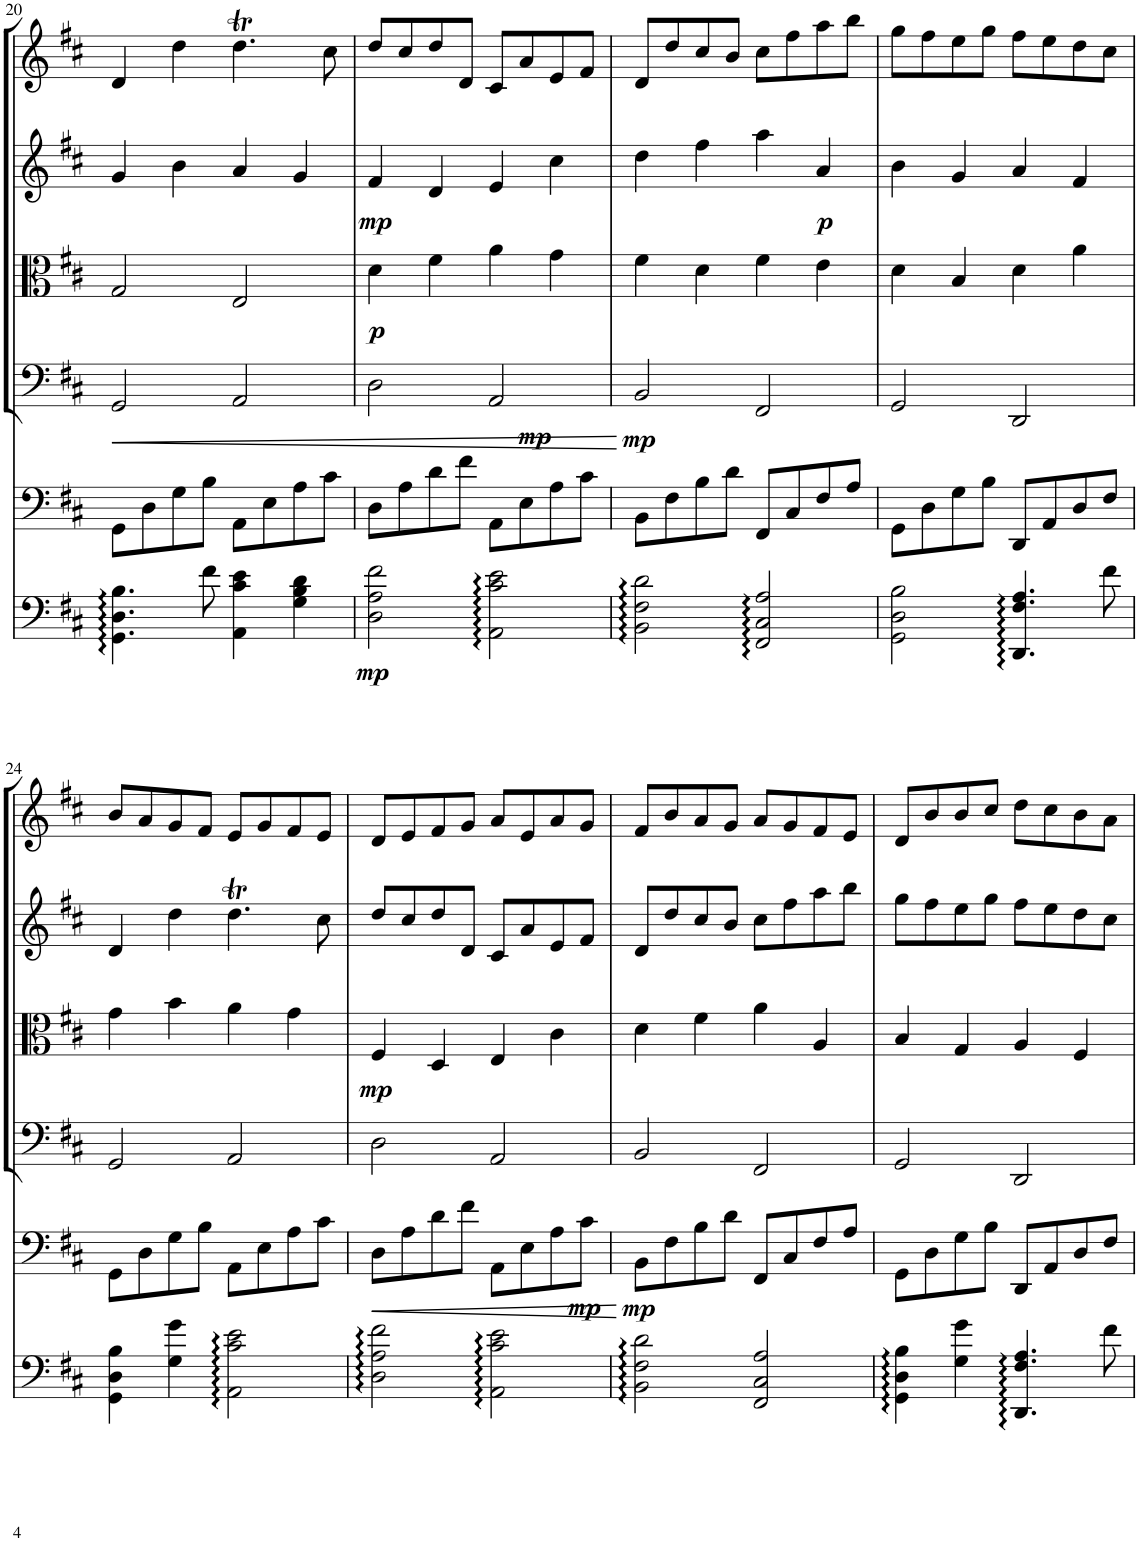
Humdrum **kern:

**kern	**dynam	**kern	**dynam	**kern	**dynam	**kern	**dynam	**kern	**dynam	**kern
*part6	*part6	*part5	*part5	*part4	*part4	*part3	*part3	*part2	*part2	*part1
*staff6	*staff6	*staff5	*staff5	*staff4	*staff4	*staff3	*staff3	*staff2	*staff2	*staff1
*I"Optional Piano	*	*I"Optional Violoncello	*	*I"Violoncello	*	*I"Viola	*	*I"Violin II	*	*I"Violin I
*I'Pno	*	*I'Vc	*	*I'Vc	*	*I'Vla	*	*I'Vln	*	*I'Vln
!!LO:PB:g=z
*clefF4	*	*clefF4	*	*clefF4	*	*clefC3	*	*clefG2	*	*clefG2
*k[f#c#]	*	*k[f#c#]	*	*k[f#c#]	*	*k[f#c#]	*	*k[f#c#]	*	*k[f#c#]
*M4/4	*	*M4/4	*	*M4/4	*	*M4/4	*	*M4/4	*	*M4/4
=20	=20	=20	=20	=20	=20	=20	=20	=20	=20	=20
!	!	!	!	!	!LO:HP:b	!	!	!	!	!
4.GG\ 4.D\ 4.B\	.	8GG\L	.	2GG/	<	2G/	.	4g/	.	4d/
.	.	8D\	.	.	.	.	.	.	.	.
.	.	8G\	.	.	.	.	.	4b\	.	4dd\
8f#\	.	8B\J	.	.	.	.	.	.	.	.
4AA\ 4c#\ 4e\	.	8AA\L	.	2AA/	.	2E/	.	4a/	.	4.ddT\
.	.	8E\	.	.	.	.	.	.	.	.
4G\ 4B\ 4d\	.	8A\	.	.	.	.	.	4g/	.	.
.	.	8c#\J	.	.	.	.	.	.	.	8cc#\
=21	=21	=21	=21	=21	=21	=21	=21	=21	=21	=21
!	!LO:DY:b	!	!	!	!	!	!LO:DY:b	!	!LO:DY:b	!
2D\ 2A\ 2f#\	mp	8D\L	.	2D\	.	4d\	p	4f#/	mp	8dd/L
.	.	8A\	.	.	.	.	.	.	.	8cc#/
.	.	8d\	.	.	.	4f#\	.	4d/	.	8dd/
.	.	8f#\J	.	.	.	.	.	.	.	8d/J
!	!	!	!	!	!LO:DY:b	!	!	!	!	!
2AA\ 2c#\ 2e\	.	8AA\L	.	2AA/	mp	4a\	.	4e/	.	8c#/L
.	.	8E\	.	.	.	.	.	.	.	8a/
.	.	8A\	.	.	.	4g\	.	4cc#\	.	8e/
.	.	8c#\J	.	.	.	.	.	.	.	8f#/J
.	.	.	.	.	[	.	.	.	.	.
=22	=22	=22	=22	=22	=22	=22	=22	=22	=22	=22
!	!	!	!	!	!LO:DY:b	!	!	!	!	!
2BB\ 2F#\ 2d\	.	8BB\L	.	2BB/	mp	4f#\	.	4dd\	.	8d/L
.	.	8F#\	.	.	.	.	.	.	.	8dd/
.	.	8B\	.	.	.	4d\	.	4ff#\	.	8cc#/
.	.	8d\J	.	.	.	.	.	.	.	8b/J
2FF#/ 2C#/ 2A/	.	8FF#/L	.	2FF#/	.	4f#\	.	4aa\	.	8cc#\L
.	.	8C#/	.	.	.	.	.	.	.	8ff#\
!	!	!	!	!	!	!	!	!	!LO:DY:b	!
.	.	8F#/	.	.	.	4e\	.	4a/	p	8aa\
.	.	8A/J	.	.	.	.	.	.	.	8bb\J
=23	=23	=23	=23	=23	=23	=23	=23	=23	=23	=23
2GG\ 2D\ 2B\	.	8GG\L	.	2GG/	.	4d\	.	4b\	.	8gg\L
.	.	8D\	.	.	.	.	.	.	.	8ff#\
.	.	8G\	.	.	.	4B/	.	4g/	.	8ee\
.	.	8B\J	.	.	.	.	.	.	.	8gg\J
4.DD/ 4.F#/ 4.A/	.	8DD/L	.	2DD/	.	4d\	.	4a/	.	8ff#\L
.	.	8AA/	.	.	.	.	.	.	.	8ee\
.	.	8D/	.	.	.	4a\	.	4f#/	.	8dd\
8f#\	.	8F#/J	.	.	.	.	.	.	.	8cc#\J
!!LO:LB:g=z
=24	=24	=24	=24	=24	=24	=24	=24	=24	=24	=24
4GG\ 4D\ 4B\	.	8GG\L	.	2GG/	.	4g\	.	4d/	.	8b/L
.	.	8D\	.	.	.	.	.	.	.	8a/
4G\ 4g\	.	8G\	.	.	.	4b\	.	4dd\	.	8g/
.	.	8B\J	.	.	.	.	.	.	.	8f#/J
2AA\ 2c#\ 2e\	.	8AA\L	.	2AA/	.	4a\	.	4.ddT\	.	8e/L
.	.	8E\	.	.	.	.	.	.	.	8g/
.	.	8A\	.	.	.	4g\	.	.	.	8f#/
.	.	8c#\J	.	.	.	.	.	8cc#\	.	8e/J
=25	=25	=25	=25	=25	=25	=25	=25	=25	=25	=25
!	!	!	!LO:HP:b	!	!	!	!LO:DY:b	!	!	!
2D\ 2A\ 2f#\	.	8D\L	<	2D\	.	4F#/	mp	8dd/L	.	8d/L
.	.	8A\	.	.	.	.	.	8cc#/	.	8e/
.	.	8d\	.	.	.	4D/	.	8dd/	.	8f#/
.	.	8f#\J	.	.	.	.	.	8d/J	.	8g/J
2AA\ 2c#\ 2e\	.	8AA\L	.	2AA/	.	4E/	.	8c#/L	.	8a/L
.	.	8E\	.	.	.	.	.	8a/	.	8e/
.	.	8A\	.	.	.	4c#\	.	8e/	.	8a/
!	!	!	!LO:DY:b	!	!	!	!	!	!	!
.	.	8c#\J	mp	.	.	.	.	8f#/J	.	8g/J
.	.	.	[	.	.	.	.	.	.	.
=26	=26	=26	=26	=26	=26	=26	=26	=26	=26	=26
!	!	!	!LO:DY:b	!	!	!	!	!	!	!
2BB\ 2F#\ 2d\	.	8BB\L	mp	2BB/	.	4d\	.	8d/L	.	8f#/L
.	.	8F#\	.	.	.	.	.	8dd/	.	8b/
.	.	8B\	.	.	.	4f#\	.	8cc#/	.	8a/
.	.	8d\J	.	.	.	.	.	8b/J	.	8g/J
2FF#/ 2C#/ 2A/	.	8FF#/L	.	2FF#/	.	4a\	.	8cc#\L	.	8a/L
.	.	8C#/	.	.	.	.	.	8ff#\	.	8g/
.	.	8F#/	.	.	.	4A/	.	8aa\	.	8f#/
.	.	8A/J	.	.	.	.	.	8bb\J	.	8e/J
=27	=27	=27	=27	=27	=27	=27	=27	=27	=27	=27
4GG\ 4D\ 4B\	.	8GG\L	.	2GG/	.	4B/	.	8gg\L	.	8d/L
.	.	8D\	.	.	.	.	.	8ff#\	.	8b/
4G\ 4g\	.	8G\	.	.	.	4G/	.	8ee\	.	8b/
.	.	8B\J	.	.	.	.	.	8gg\J	.	8cc#/J
4.DD/ 4.F#/ 4.A/	.	8DD/L	.	2DD/	.	4A/	.	8ff#\L	.	8dd\L
.	.	8AA/	.	.	.	.	.	8ee\	.	8cc#\
.	.	8D/	.	.	.	4F#/	.	8dd\	.	8b\
8f#\	.	8F#/J	.	.	.	.	.	8cc#\J	.	8a\J
=	=	=	=	=	=	=	=	=	=	=
*-	*-	*-	*-	*-	*-	*-	*-	*-	*-	*-
